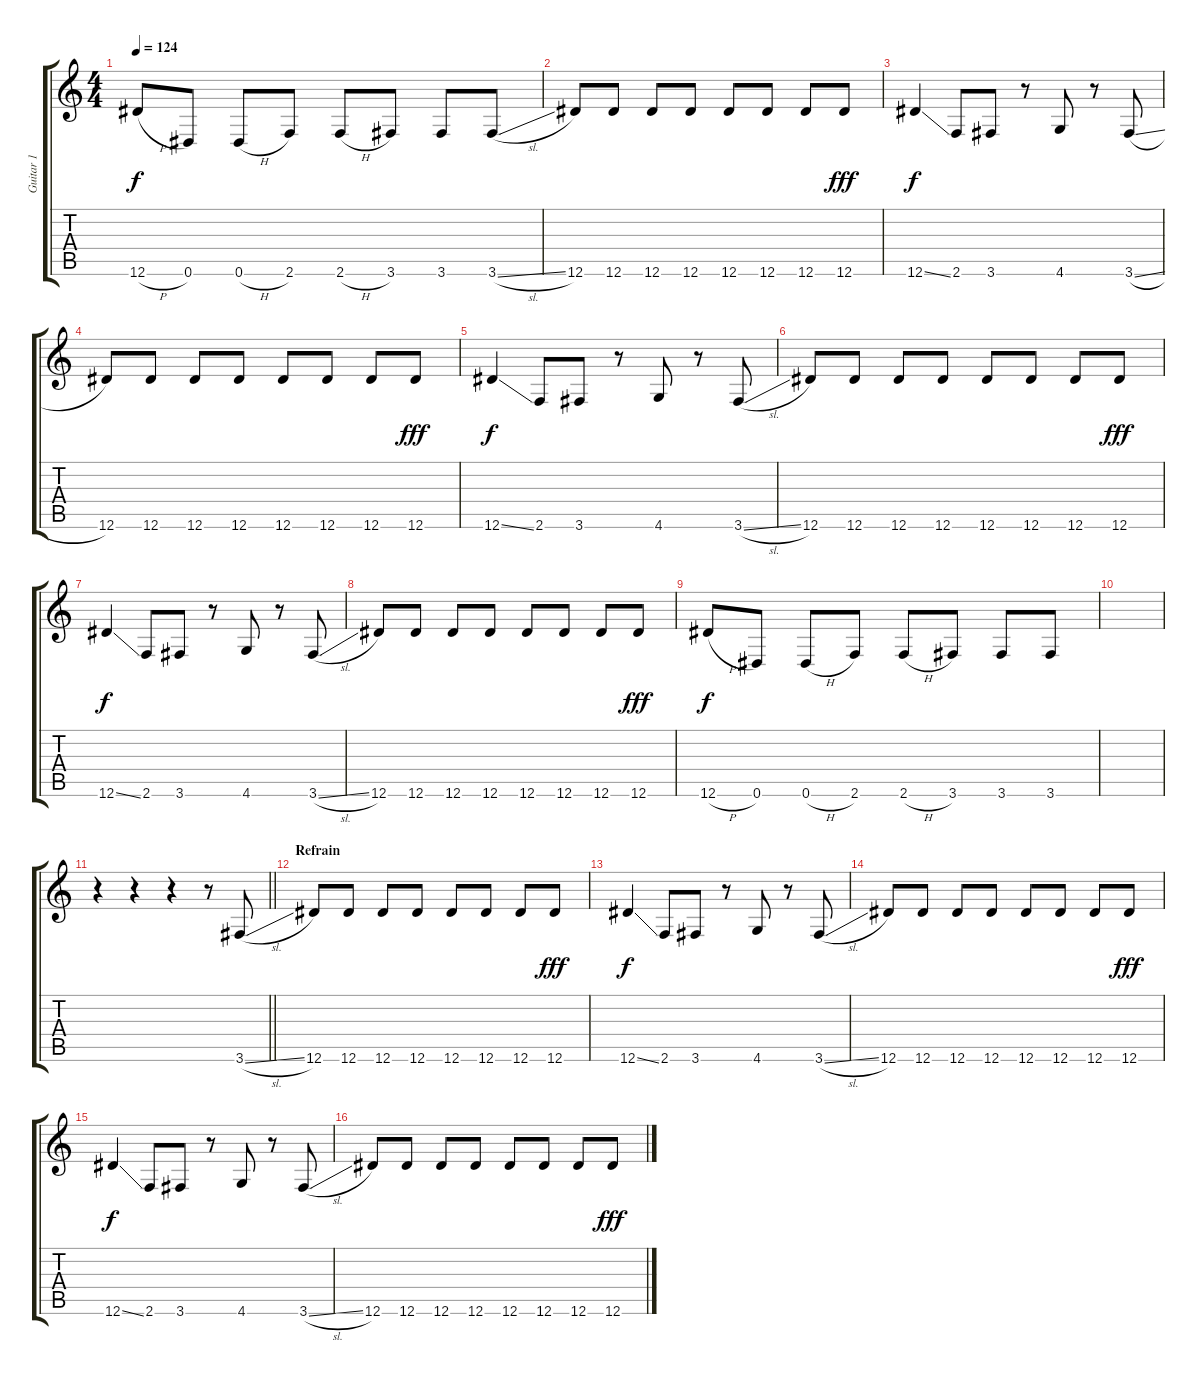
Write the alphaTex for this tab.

\track ("Guitar 1" "Guitar 1") {instrument overdrivenguitar}
\staff {score tabs}
\tuning (Eb4 Bb3 Gb3 Db3 Ab2 Eb2) {hide}
\ts (4 4)
\tempo 124
\clef g2
\ks c
12.6{h}.8{dy f} 0.6.8 0.6{h}.8 2.6.8 2.6{h}.8 3.6.8 3.6.8 3.6{sl}.8 |
12.6.8 12.6.8 12.6.8 12.6.8 12.6.8 12.6.8 12.6.8 12.6.8{dy fff} |
12.6{ss}.4{dy f} 2.6.8 3.6.8 r.8 4.6.8 r.8 3.6{sl}.8 |
12.6.8 12.6.8 12.6.8 12.6.8 12.6.8 12.6.8 12.6.8 12.6.8{dy fff} |
12.6{ss}.4{dy f} 2.6.8 3.6.8 r.8 4.6.8 r.8 3.6{sl}.8 |
12.6.8 12.6.8 12.6.8 12.6.8 12.6.8 12.6.8 12.6.8 12.6.8{dy fff} |
12.6{ss}.4{dy f} 2.6.8 3.6.8 r.8 4.6.8 r.8 3.6{sl}.8 |
12.6.8 12.6.8 12.6.8 12.6.8 12.6.8 12.6.8 12.6.8 12.6.8{dy fff} |
12.6{h}.8{dy f} 0.6.8 0.6{h}.8 2.6.8 2.6{h}.8 3.6.8 3.6.8 3.6.8 |
|
\barLineRight lightlight
r.4 r.4 r.4 r.8 3.6{sl}.8 |
\section ("" "Refrain")
12.6.8 12.6.8 12.6.8 12.6.8 12.6.8 12.6.8 12.6.8 12.6.8{dy fff} |
12.6{ss}.4{dy f} 2.6.8 3.6.8 r.8 4.6.8 r.8 3.6{sl}.8 |
12.6.8 12.6.8 12.6.8 12.6.8 12.6.8 12.6.8 12.6.8 12.6.8{dy fff} |
12.6{ss}.4{dy f} 2.6.8 3.6.8 r.8 4.6.8 r.8 3.6{sl}.8 |
12.6.8 12.6.8 12.6.8 12.6.8 12.6.8 12.6.8 12.6.8 12.6.8{dy fff}
